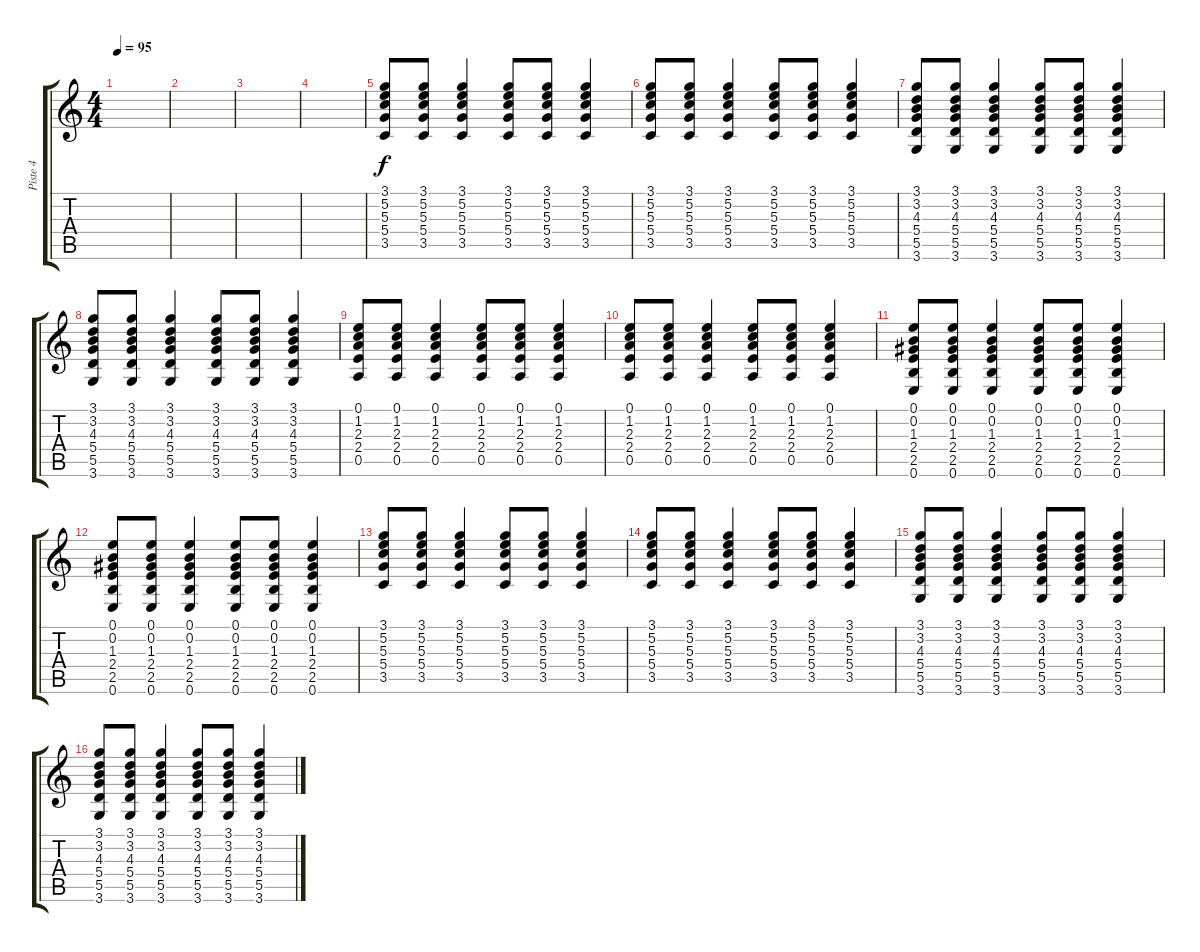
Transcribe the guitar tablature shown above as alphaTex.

\track ("Piste 4" "Piste 4") {instrument acousticguitarnylon}
\staff {score tabs}
\tuning (E4 B3 G3 D3 A2 E2) {hide}
\ts (4 4)
\tempo 95
\clef g2
\ks c
|
|
|
|
(3.1 5.2 5.3 5.4 3.5).8 (3.1 5.2 5.3 5.4 3.5).8 (3.1 5.2 5.3 5.4 3.5).4 (3.1 5.2 5.3 5.4 3.5).8 (3.1 5.2 5.3 5.4 3.5).8 (3.1 5.2 5.3 5.4 3.5).4 |
(3.1 5.2 5.3 5.4 3.5).8 (3.1 5.2 5.3 5.4 3.5).8 (3.1 5.2 5.3 5.4 3.5).4 (3.1 5.2 5.3 5.4 3.5).8 (3.1 5.2 5.3 5.4 3.5).8 (3.1 5.2 5.3 5.4 3.5).4 |
(3.1 3.2 4.3 5.4 5.5 3.6).8 (3.1 3.2 4.3 5.4 5.5 3.6).8 (3.1 3.2 4.3 5.4 5.5 3.6).4 (3.1 3.2 4.3 5.4 5.5 3.6).8 (3.1 3.2 4.3 5.4 5.5 3.6).8 (3.1 3.2 4.3 5.4 5.5 3.6).4 |
(3.1 3.2 4.3 5.4 5.5 3.6).8 (3.1 3.2 4.3 5.4 5.5 3.6).8 (3.1 3.2 4.3 5.4 5.5 3.6).4 (3.1 3.2 4.3 5.4 5.5 3.6).8 (3.1 3.2 4.3 5.4 5.5 3.6).8 (3.1 3.2 4.3 5.4 5.5 3.6).4 |
(0.1 1.2 2.3 2.4 0.5).8 (0.1 1.2 2.3 2.4 0.5).8 (0.1 1.2 2.3 2.4 0.5).4 (0.1 1.2 2.3 2.4 0.5).8 (0.1 1.2 2.3 2.4 0.5).8 (0.1 1.2 2.3 2.4 0.5).4 |
(0.1 1.2 2.3 2.4 0.5).8 (0.1 1.2 2.3 2.4 0.5).8 (0.1 1.2 2.3 2.4 0.5).4 (0.1 1.2 2.3 2.4 0.5).8 (0.1 1.2 2.3 2.4 0.5).8 (0.1 1.2 2.3 2.4 0.5).4 |
(0.1 0.2 1.3 2.4 2.5 0.6).8 (0.1 0.2 1.3 2.4 2.5 0.6).8 (0.1 0.2 1.3 2.4 2.5 0.6).4 (0.1 0.2 1.3 2.4 2.5 0.6).8 (0.1 0.2 1.3 2.4 2.5 0.6).8 (0.1 0.2 1.3 2.4 2.5 0.6).4 |
(0.1 0.2 1.3 2.4 2.5 0.6).8 (0.1 0.2 1.3 2.4 2.5 0.6).8 (0.1 0.2 1.3 2.4 2.5 0.6).4 (0.1 0.2 1.3 2.4 2.5 0.6).8 (0.1 0.2 1.3 2.4 2.5 0.6).8 (0.1 0.2 1.3 2.4 2.5 0.6).4 |
(3.1 5.2 5.3 5.4 3.5).8 (3.1 5.2 5.3 5.4 3.5).8 (3.1 5.2 5.3 5.4 3.5).4 (3.1 5.2 5.3 5.4 3.5).8 (3.1 5.2 5.3 5.4 3.5).8 (3.1 5.2 5.3 5.4 3.5).4 |
(3.1 5.2 5.3 5.4 3.5).8 (3.1 5.2 5.3 5.4 3.5).8 (3.1 5.2 5.3 5.4 3.5).4 (3.1 5.2 5.3 5.4 3.5).8 (3.1 5.2 5.3 5.4 3.5).8 (3.1 5.2 5.3 5.4 3.5).4 |
(3.1 3.2 4.3 5.4 5.5 3.6).8 (3.1 3.2 4.3 5.4 5.5 3.6).8 (3.1 3.2 4.3 5.4 5.5 3.6).4 (3.1 3.2 4.3 5.4 5.5 3.6).8 (3.1 3.2 4.3 5.4 5.5 3.6).8 (3.1 3.2 4.3 5.4 5.5 3.6).4 |
(3.1 3.2 4.3 5.4 5.5 3.6).8 (3.1 3.2 4.3 5.4 5.5 3.6).8 (3.1 3.2 4.3 5.4 5.5 3.6).4 (3.1 3.2 4.3 5.4 5.5 3.6).8 (3.1 3.2 4.3 5.4 5.5 3.6).8 (3.1 3.2 4.3 5.4 5.5 3.6).4
